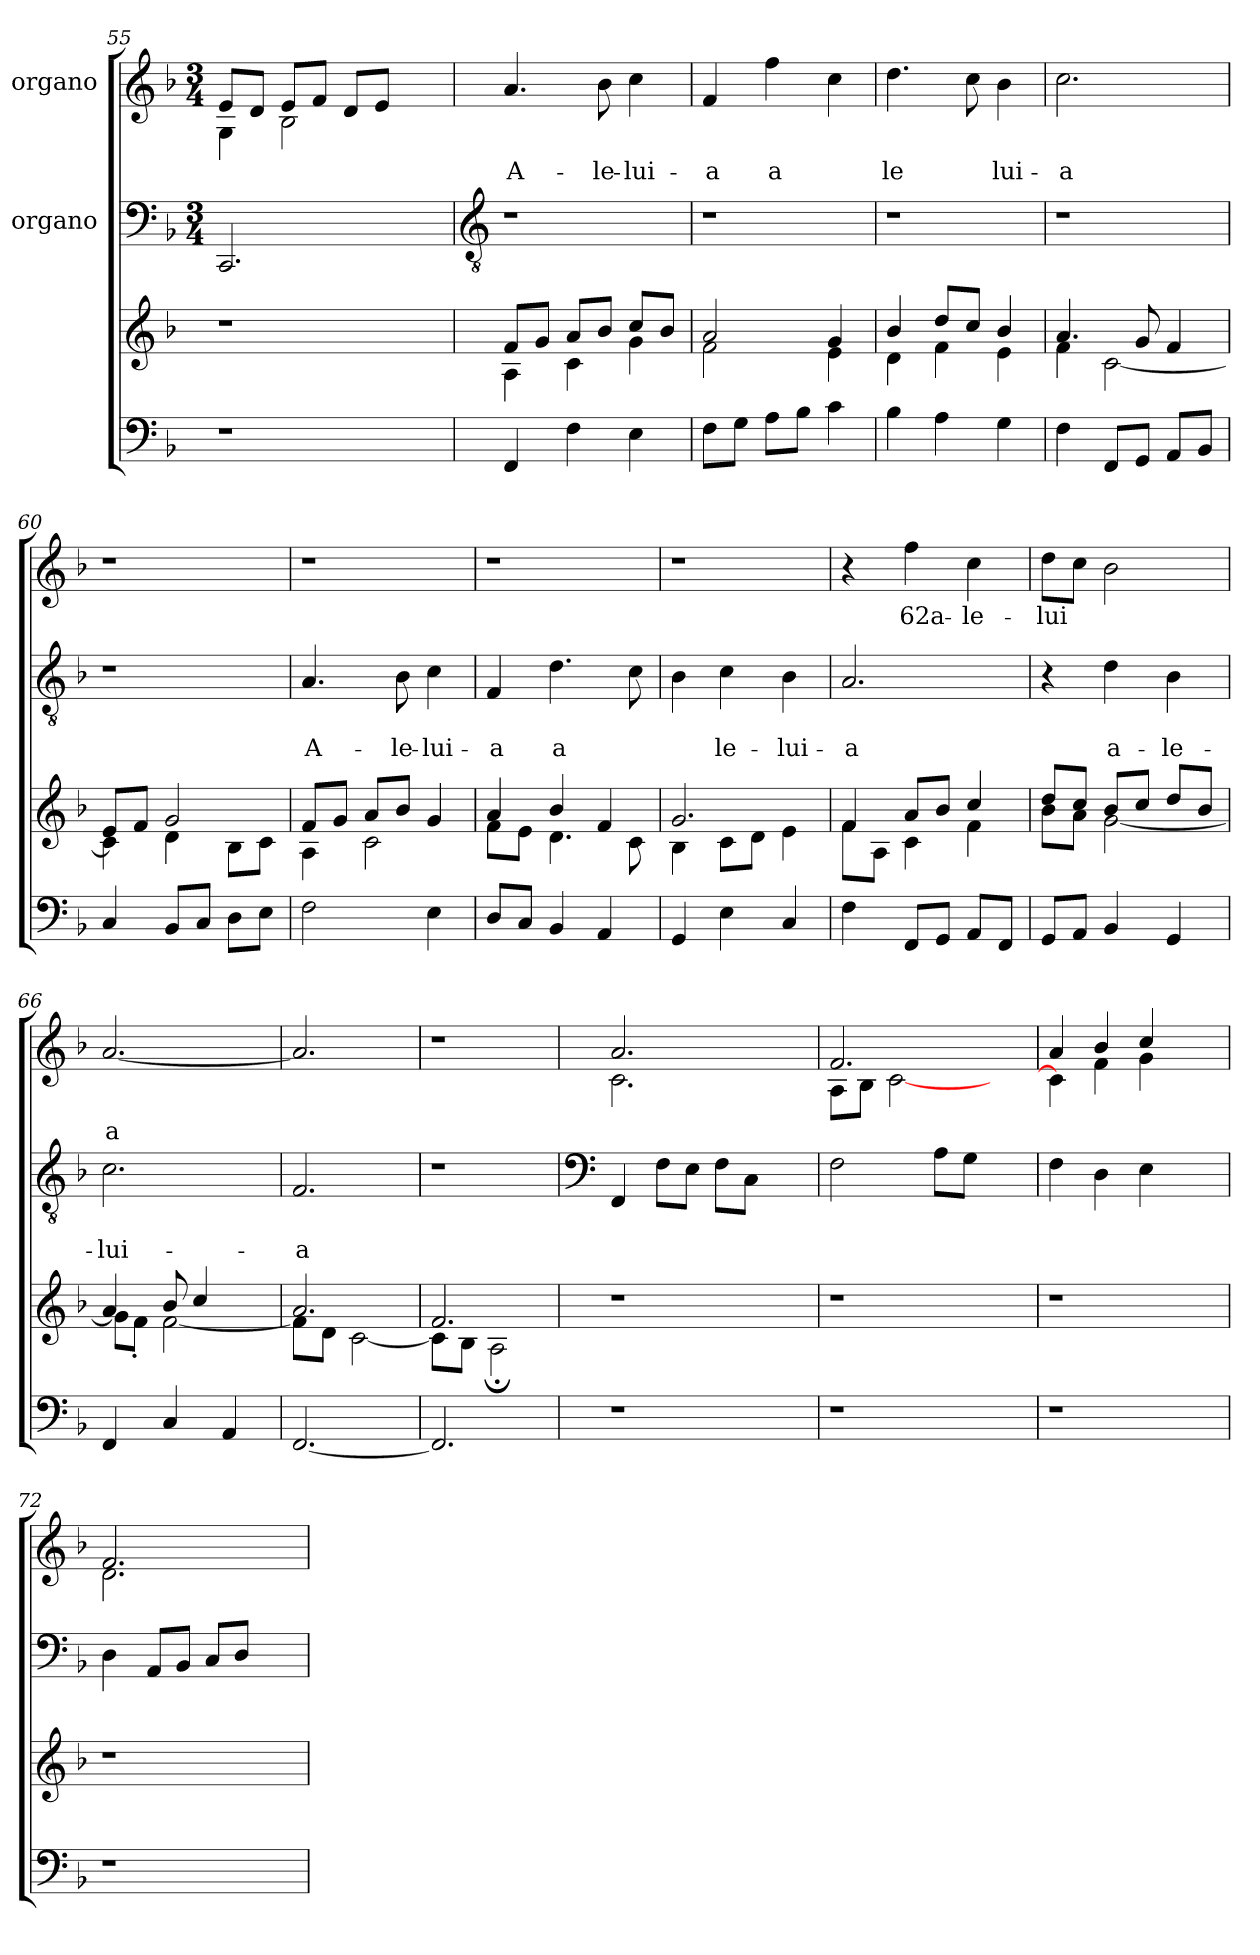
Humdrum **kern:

**kern	**kern	**kern	**text	**text	**kern	**text
*part4	*part3	*part2	*part2	*part2	*part1	*part1
*staff4	*staff3	*staff2	*staff2	*staff2	*staff1	*staff1
*	*	*I"organo	*	*	*I"organo	*
*clefF4	*clefG2	*clefF4	*	*	*clefG2	*
*k[b-]	*k[b-]	*k[b-]	*	*	*k[b-]	*
*F:	*F:	*F:	*	*	*F:	*
*	*	*M3/4	*	*	*M3/4	*
=55	=55	=55	=55	=55	=55	=55
*	*	*	*	*	*^	*
1r	1r	2.CC/	.	.	8e/L	4G\	.
.	.	.	.	.	8d/J	.	.
.	.	.	.	.	8e/L	2B-\	.
.	.	.	.	.	8f/J	.	.
.	.	.	.	.	8d/L	.	.
.	.	.	.	.	8e/J	.	.
.	.	4ryy	.	.	4ryy	4ryy	.
*	*	*	*	*	*v	*v	*
!!LO:LB:g=z
=56	=56	=56	=56	=56	=56	=56
*	*	*clefGv2	*	*	*	*
*	*^	*	*	*	*^	*
!	!	!	!LO:N:vis=1	!	!	!	!	!LO:LY:b
*	*	*	*	*	*	*v	*v	*
4FF/	8f/L	4A\	2.r	.	.	4.a/	A-
.	8g/J	.	.	.	.	.	.
4F\	8a/L	4c\	.	.	.	.	.
!	!	!	!	!	!	!	!LO:LY:b
.	8b-/J	.	.	.	.	8b-\	-le-
!	!	!	!	!	!	!	!LO:LY:b:rj
4E\	8cc/L	4g\	.	.	.	4cc\	-lui-
.	8b-/J	.	.	.	.	.	.
=57	=57	=57	=57	=57	=57	=57	=57
!	!	!	!LO:N:vis=1	!	!	!	!LO:LY:b
8F\L	2a/	2f\	2.r	.	.	4f/	-a
8G\J	.	.	.	.	.	.	.
!	!	!	!	!	!	!	!LO:LY:b
8A\L	.	.	.	.	.	4ff\	a
8B-\J	.	.	.	.	.	.	.
4c\	4g/	4e\	.	.	.	4cc\	.
=58	=58	=58	=58	=58	=58	=58	=58
!	!	!	!LO:N:vis=1	!	!	!	!LO:LY:b
4B-\	4b-/	4d\	2.r	.	.	4.dd\	le
4A\	8dd/L	4f\	.	.	.	.	.
.	8cc/J	.	.	.	.	8cc\	.
!	!	!	!	!	!	!	!LO:LY:b
4G\	4b-/	4e\	.	.	.	4b-\	lui-
=59	=59	=59	=59	=59	=59	=59	=59
!	!	!	!LO:N:vis=1	!	!	!	!LO:LY:b
4F\	4.a/	4f\	2.r	.	.	2.cc\	-a
8FF/L	.	[<2c\	.	.	.	.	.
8GG/J	8g/	.	.	.	.	.	.
8AA/L	4f/	.	.	.	.	.	.
8BB-/J	.	.	.	.	.	.	.
=60	=60	=60	=60	=60	=60	=60	=60
!	!	!	!LO:N:vis=1	!	!	!LO:N:vis=1	!
4C/	8e/L	4c\]	2.r	.	.	2.r	.
.	8f/J	.	.	.	.	.	.
8BB-/L	2g/	4d\	.	.	.	.	.
8C/J	.	.	.	.	.	.	.
8D\L	.	8B-\L	.	.	.	.	.
8E\J	.	8c\J	.	.	.	.	.
=61	=61	=61	=61	=61	=61	=61	=61
!	!	!	!	!	!LO:LY:b	!LO:N:vis=1	!
2F\	8f/L	4A\	4.A/	.	A-	2.r	.
.	8g/J	.	.	.	.	.	.
.	8a/L	2c\	.	.	.	.	.
!	!	!	!	!	!LO:LY:b	!	!
.	8b-/J	.	8B-\	.	-le-	.	.
!	!	!	!	!	!LO:LY:b:rj	!	!
4E\	4g/	.	4c\	.	-lui-	.	.
!!LO:LB:g=z
=62	=62	=62	=62	=62	=62	=62	=62
!	!	!	!	!	!LO:LY:b	!LO:N:vis=1	!
8D/L	4a/	8f\L	4F/	.	-a	2.r	.
8C/J	.	8e\J	.	.	.	.	.
!	!	!	!	!	!LO:LY:b	!	!
4BB-/	4b-/	4.d\	4.d\	.	a	.	.
4AA/	4f/	.	.	.	.	.	.
.	.	8c\	8c\	.	.	.	.
=63	=63	=63	=63	=63	=63	=63	=63
!	!	!	!	!	!	!LO:N:vis=1	!
4GG/	2.g/	4B-\	4B-\	.	.	2.r	.
!	!	!	!	!	!LO:LY:b	!	!
4E\	.	8c\L	4c\	.	le-	.	.
.	.	8d\J	.	.	.	.	.
!	!	!	!	!	!LO:LY:b	!	!
4C/	.	4e\	4B-\	.	-lui-	.	.
=64	=64	=64	=64	=64	=64	=64	=64
!	!	!	!	!	!LO:LY:b	!	!
4F\	4f/	8f\L	2.A/	.	-a	4r	.
.	.	8A\J	.	.	.	.	.
!	!	!	!	!	!	!	!LO:LY:b:rj
8FF/L	8a/L	4c\	.	.	.	4ff\	62a-
8GG/J	8b-/J	.	.	.	.	.	.
!	!	!	!	!	!	!	!LO:LY:b
8AA/L	4cc/	4f\	.	.	.	4cc\	-le-
8FF/J	.	.	.	.	.	.	.
=65	=65	=65	=65	=65	=65	=65	=65
!	!	!	!	!	!	!	!LO:LY:b
8GG/L	8dd/L	8b-\L	4r	.	.	8dd\L	-lui
8AA/J	8cc/J	8a\J	.	.	.	8cc\J	.
!	!	!	!	!	!LO:LY:b	!	!
4BB-/	8b-/L	[<2g\	4d\	.	a-	2b-\	.
.	8cc/J	.	.	.	.	.	.
!	!	!	!	!	!LO:LY:b	!	!
4GG/	8dd/L	.	4B-\	.	-le-	.	.
.	8b-/J	.	.	.	.	.	.
=66	=66	=66	=66	=66	=66	=66	=66
!	!	!	!	!	!LO:LY:b	!	!LO:LY:b
4FF/	4a/	8g\L]	2.c\	.	-lui-	[<2.a/	a
.	.	8f'<\J	.	.	.	.	.
4C/	8b-/	[<2f\	.	.	.	.	.
.	4cc/	.	.	.	.	.	.
4AA/	.	.	.	.	.	.	.
.	8ryy	.	.	.	.	.	.
=67	=67	=67	=67	=67	=67	=67	=67
!	!	!	!	!	!LO:LY:b	!	!
[<2.FF/	2.a/	8f\L]	2.F/	.	-a	2.a/]	.
.	.	8d\J	.	.	.	.	.
.	.	[<2c\	.	.	.	.	.
=68	=68	=68	=68	=68	=68	=68	=68
!	!	!	!LO:N:vis=1	!	!	!LO:N:vis=1	!
2.FF/]	2.f/	8c\L]	2.r	.	.	2.r	.
.	.	8B-\J	.	.	.	.	.
.	.	2A;\	.	.	.	.	.
*	*v	*v	*	*	*	*	*
!!LO:PB:g=z
=69	=69	=69	=69	=69	=69	=69
*	*	*clefF4	*	*	*	*
*	*	*	*	*	*^	*
1r	1r	4FF/	.	.	2.a/	2.c\	.
.	.	8F\L	.	.	.	.	.
.	.	8E\J	.	.	.	.	.
.	.	8F\L	.	.	.	.	.
.	.	8C\J	.	.	.	.	.
.	.	4ryy	.	.	4ryy	4ryy	.
=70	=70	=70	=70	=70	=70	=70	=70
1r	1r	2F\	.	.	2.f/	8A\L	.
.	.	.	.	.	.	8B-\J	.
.	.	.	.	.	.	[<2c\	.
.	.	8A\L	.	.	.	.	.
.	.	8G\J	.	.	.	.	.
.	.	4ryy	.	.	4ryy	4ryy	.
=71	=71	=71	=71	=71	=71	=71	=71
1r	1r	4F\	.	.	4a/	4c\]	.
.	.	4D\	.	.	4b-/	4f\	.
.	.	4E\	.	.	4cc/	4g\	.
.	.	4ryy	.	.	4ryy	4ryy	.
=72	=72	=72	=72	=72	=72	=72	=72
1r	1r	4D\	.	.	2.f/	2.d\	.
.	.	8AA/L	.	.	.	.	.
.	.	8BB-/J	.	.	.	.	.
.	.	8C/L	.	.	.	.	.
.	.	8D/J	.	.	.	.	.
.	.	4ryy	.	.	4ryy	4ryy	.
*	*	*	*	*	*v	*v	*
=	=	=	=	=	=	=
*-	*-	*-	*-	*-	*-	*-
